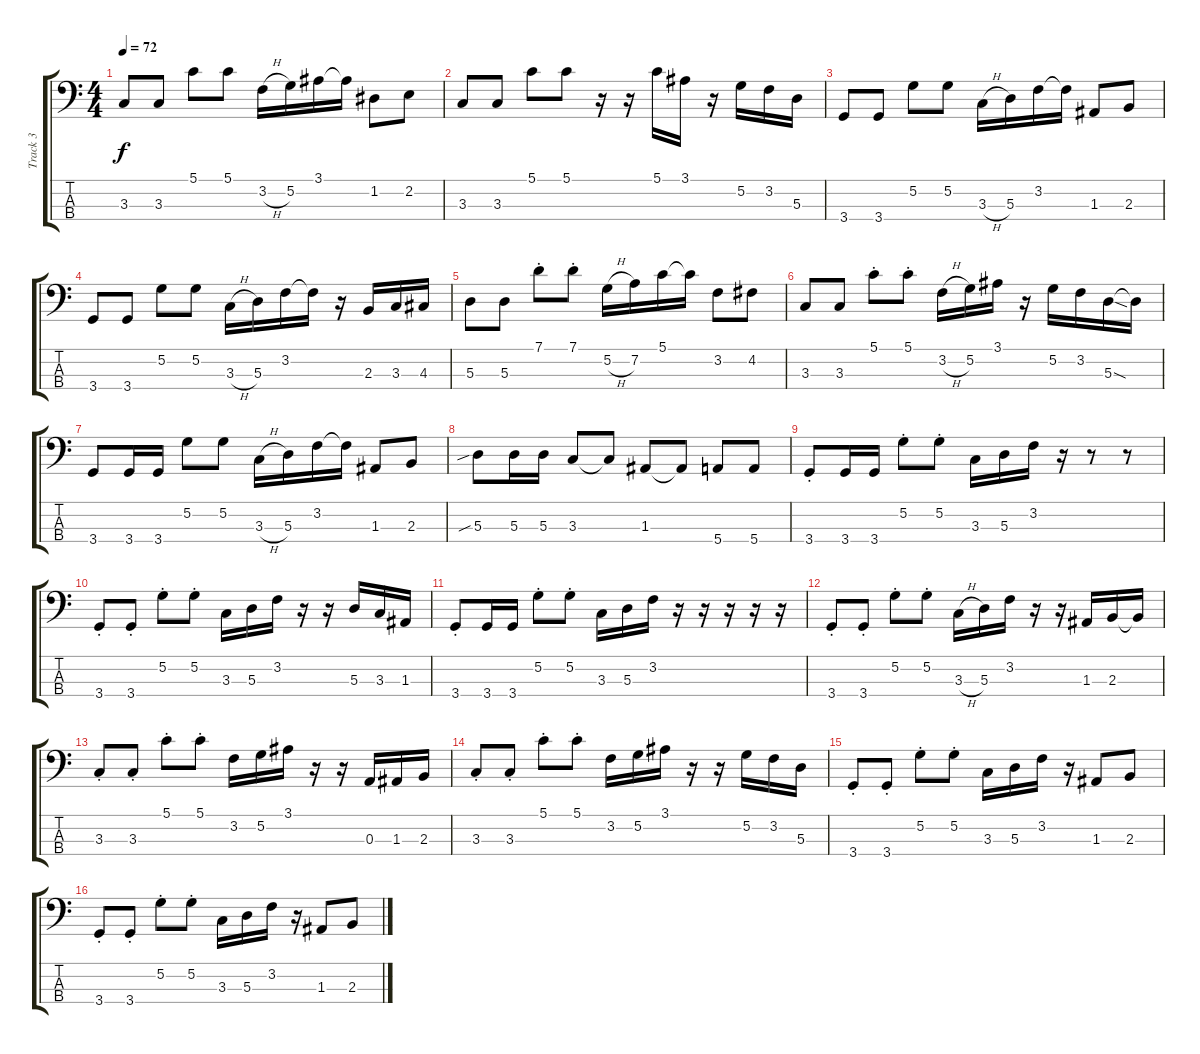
\track ("Track 3" "Track 3") {instrument electricbassfinger}
\staff {score tabs}
\tuning (G2 D2 A1 E1) {hide}
\ts (4 4)
\tempo 72
\clef f4
\ks c
3.3.8{dy f} 3.3.8 5.1.8 5.1.8 3.2{h}.16 5.2.16 3.1.16 3.1{t}.16 1.2.8 2.2.8 |
3.3.8 3.3.8 5.1.8 5.1.8 r.16 r.16 5.1.16 3.1.16 r.16 5.2.16 3.2.16 5.3.16 |
3.4.8 3.4.8 5.2.8 5.2.8 3.3{h}.16 5.3.16 3.2.16 3.2{t}.16 1.3.8 2.3.8 |
3.4.8 3.4.8 5.2.8 5.2.8 3.3{h}.16 5.3.16 3.2.16 3.2{t}.16 r.16 2.3.16 3.3.16 4.3.16 |
5.3.8 5.3.8 7.1{st}.8 7.1{st}.8 5.2{h}.16 7.2.16 5.1.16 5.1{t}.16 3.2.8 4.2.8 |
3.3.8 3.3.8 5.1{st}.8 5.1{st}.8 3.2{h}.16 5.2.16 3.1.16 r.16 5.2.16 3.2.16 5.3{sod}.16 5.3{t}.16 |
3.4.8 3.4.16 3.4.16 5.2.8 5.2.8 3.3{h}.16 5.3.16 3.2.16 3.2{t}.16 1.3.8 2.3.8 |
5.3{sib}.8 5.3.16 5.3.16 3.3.8 3.3{t}.8 1.3.8 1.3{t}.8 5.4.8 5.4.8 |
3.4{st}.8 3.4.16 3.4.16 5.2{st}.8 5.2{st}.8 3.3.16 5.3.16 3.2.16 r.16 r.8 r.8 |
3.4{st}.8 3.4{st}.8 5.2{st}.8 5.2{st}.8 3.3.16 5.3.16 3.2.16 r.16 r.16 5.3.16 3.3.16 1.3.16 |
3.4{st}.8 3.4.16 3.4.16 5.2{st}.8 5.2{st}.8 3.3.16 5.3.16 3.2.16 r.16 r.16 r.16 r.16 r.16 |
3.4{st}.8 3.4{st}.8 5.2{st}.8 5.2{st}.8 3.3{h}.16 5.3.16 3.2.16 r.16 r.16 1.3.16 2.3.16 2.3{t}.16 |
3.3{st}.8 3.3{st}.8 5.1{st}.8 5.1{st}.8 3.2.16 5.2.16 3.1.16 r.16 r.16 0.3.16 1.3.16 2.3.16 |
3.3{st}.8 3.3{st}.8 5.1{st}.8 5.1{st}.8 3.2.16 5.2.16 3.1.16 r.16 r.16 5.2.16 3.2.16 5.3.16 |
3.4{st}.8 3.4{st}.8 5.2{st}.8 5.2{st}.8 3.3.16 5.3.16 3.2.16 r.16 1.3.8 2.3.8 |
3.4{st}.8 3.4{st}.8 5.2{st}.8 5.2{st}.8 3.3.16 5.3.16 3.2.16 r.16 1.3.8 2.3.8
